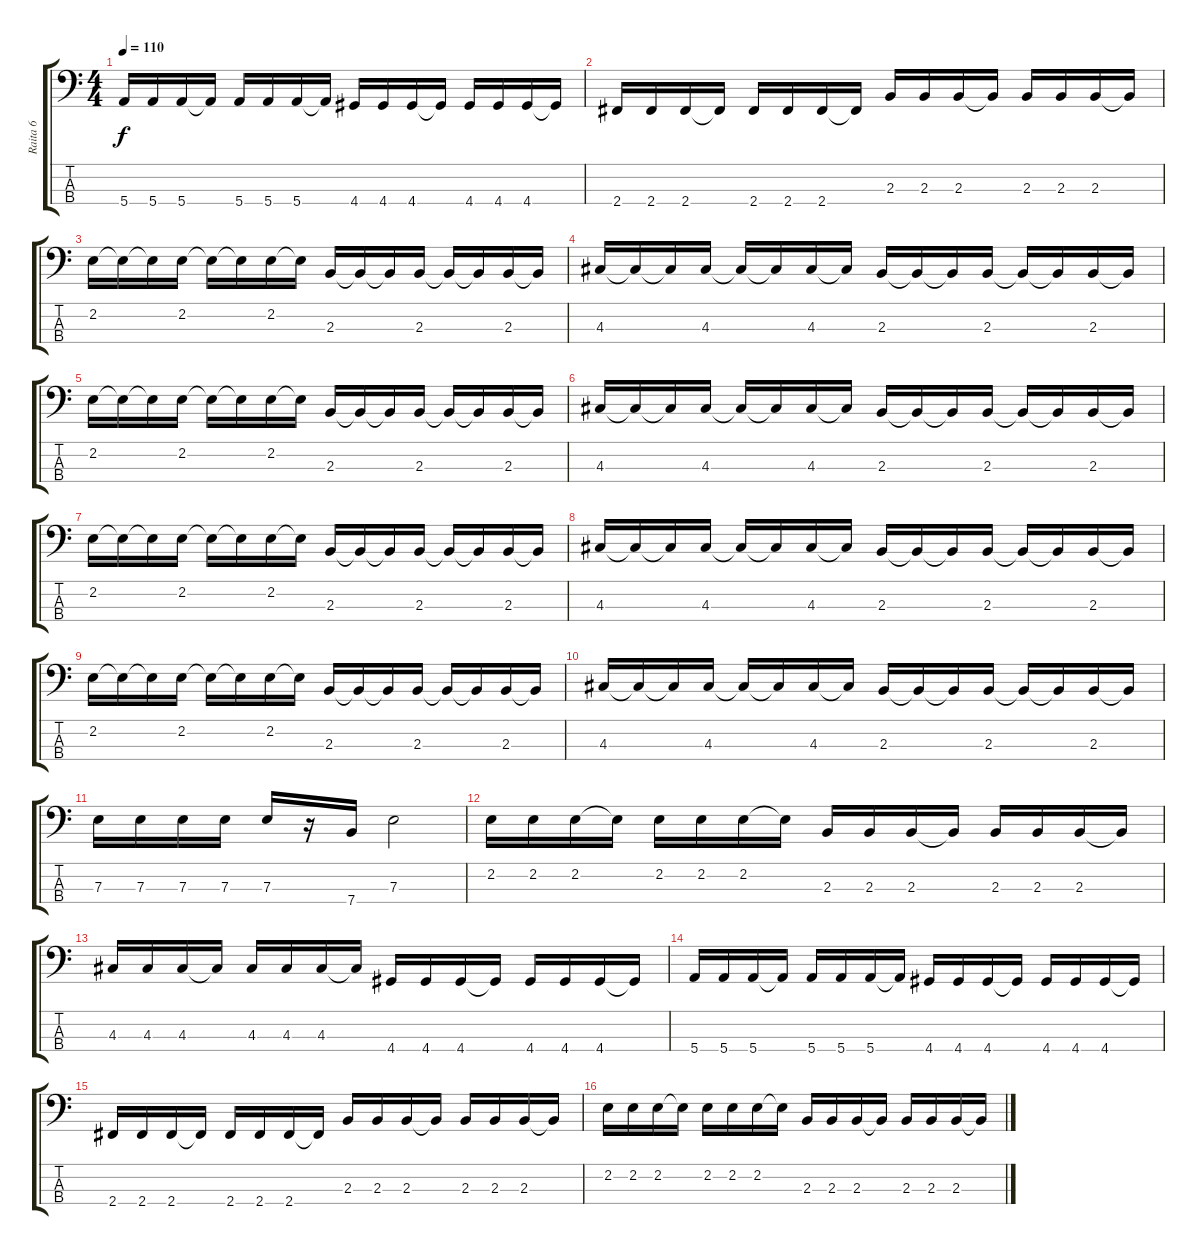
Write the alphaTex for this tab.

\track ("Raita 6" "Raita 6") {instrument electricbassfinger}
\staff {score tabs}
\tuning (G2 D2 A1 E1) {hide}
\ts (4 4)
\tempo 110
\clef f4
\ks c
5.4.16{dy f} 5.4.16 5.4.16 5.4{t}.16 5.4.16 5.4.16 5.4.16 5.4{t}.16 4.4.16 4.4.16 4.4.16 4.4{t}.16 4.4.16 4.4.16 4.4.16 4.4{t}.16 |
2.4.16 2.4.16 2.4.16 2.4{t}.16 2.4.16 2.4.16 2.4.16 2.4{t}.16 2.3.16 2.3.16 2.3.16 2.3{t}.16 2.3.16 2.3.16 2.3.16 2.3{t}.16 |
2.2.16 2.2{t}.16 2.2{t}.16 2.2.16 2.2{t}.16 2.2{t}.16 2.2.16 2.2{t}.16 2.3.16 2.3{t}.16 2.3{t}.16 2.3.16 2.3{t}.16 2.3{t}.16 2.3.16 2.3{t}.16 |
4.3.16 4.3{t}.16 4.3{t}.16 4.3.16 4.3{t}.16 4.3{t}.16 4.3.16 4.3{t}.16 2.3.16 2.3{t}.16 2.3{t}.16 2.3.16 2.3{t}.16 2.3{t}.16 2.3.16 2.3{t}.16 |
2.2.16 2.2{t}.16 2.2{t}.16 2.2.16 2.2{t}.16 2.2{t}.16 2.2.16 2.2{t}.16 2.3.16 2.3{t}.16 2.3{t}.16 2.3.16 2.3{t}.16 2.3{t}.16 2.3.16 2.3{t}.16 |
4.3.16 4.3{t}.16 4.3{t}.16 4.3.16 4.3{t}.16 4.3{t}.16 4.3.16 4.3{t}.16 2.3.16 2.3{t}.16 2.3{t}.16 2.3.16 2.3{t}.16 2.3{t}.16 2.3.16 2.3{t}.16 |
2.2.16 2.2{t}.16 2.2{t}.16 2.2.16 2.2{t}.16 2.2{t}.16 2.2.16 2.2{t}.16 2.3.16 2.3{t}.16 2.3{t}.16 2.3.16 2.3{t}.16 2.3{t}.16 2.3.16 2.3{t}.16 |
4.3.16 4.3{t}.16 4.3{t}.16 4.3.16 4.3{t}.16 4.3{t}.16 4.3.16 4.3{t}.16 2.3.16 2.3{t}.16 2.3{t}.16 2.3.16 2.3{t}.16 2.3{t}.16 2.3.16 2.3{t}.16 |
2.2.16 2.2{t}.16 2.2{t}.16 2.2.16 2.2{t}.16 2.2{t}.16 2.2.16 2.2{t}.16 2.3.16 2.3{t}.16 2.3{t}.16 2.3.16 2.3{t}.16 2.3{t}.16 2.3.16 2.3{t}.16 |
4.3.16 4.3{t}.16 4.3{t}.16 4.3.16 4.3{t}.16 4.3{t}.16 4.3.16 4.3{t}.16 2.3.16 2.3{t}.16 2.3{t}.16 2.3.16 2.3{t}.16 2.3{t}.16 2.3.16 2.3{t}.16 |
7.3.16 7.3.16 7.3.16 7.3.16 7.3.16 r.16 7.4.16 7.3.2 |
2.2.16 2.2.16 2.2.16 2.2{t}.16 2.2.16 2.2.16 2.2.16 2.2{t}.16 2.3.16 2.3.16 2.3.16 2.3{t}.16 2.3.16 2.3.16 2.3.16 2.3{t}.16 |
4.3.16 4.3.16 4.3.16 4.3{t}.16 4.3.16 4.3.16 4.3.16 4.3{t}.16 4.4.16 4.4.16 4.4.16 4.4{t}.16 4.4.16 4.4.16 4.4.16 4.4{t}.16 |
5.4.16 5.4.16 5.4.16 5.4{t}.16 5.4.16 5.4.16 5.4.16 5.4{t}.16 4.4.16 4.4.16 4.4.16 4.4{t}.16 4.4.16 4.4.16 4.4.16 4.4{t}.16 |
2.4.16 2.4.16 2.4.16 2.4{t}.16 2.4.16 2.4.16 2.4.16 2.4{t}.16 2.3.16 2.3.16 2.3.16 2.3{t}.16 2.3.16 2.3.16 2.3.16 2.3{t}.16 |
2.2.16 2.2.16 2.2.16 2.2{t}.16 2.2.16 2.2.16 2.2.16 2.2{t}.16 2.3.16 2.3.16 2.3.16 2.3{t}.16 2.3.16 2.3.16 2.3.16 2.3{t}.16
